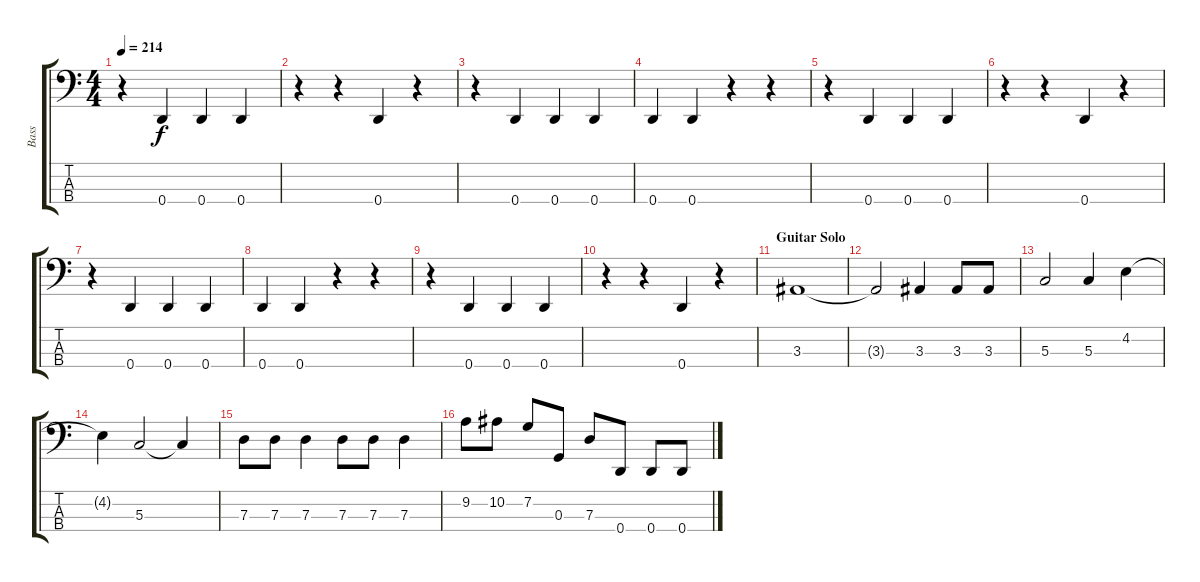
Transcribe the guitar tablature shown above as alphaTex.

\track ("Bass" "Bass") {instrument electricbasspick}
\staff {score tabs}
\tuning (F2 C2 G1 D1) {hide}
\ts (4 4)
\tempo 214
\clef f4
\ks c
r.4{dy f} 0.4.4 0.4.4 0.4.4 |
r.4 r.4 0.4.4 r.4 |
r.4 0.4.4 0.4.4 0.4.4 |
0.4.4 0.4.4 r.4 r.4 |
r.4 0.4.4 0.4.4 0.4.4 |
r.4 r.4 0.4.4 r.4 |
r.4 0.4.4 0.4.4 0.4.4 |
0.4.4 0.4.4 r.4 r.4 |
r.4 0.4.4 0.4.4 0.4.4 |
r.4 r.4 0.4.4 r.4 |
\section ("" "Guitar Solo")
3.3.1 |
3.3{t}.2 3.3.4 3.3.8 3.3.8 |
5.3.2 5.3.4 4.2.4 |
4.2{t}.4 5.3.2 5.3{t}.4 |
7.3.8 7.3.8 7.3.4 7.3.8 7.3.8 7.3.4 |
9.2.8 10.2.8 7.2.8 0.3.8 7.3.8 0.4.8 0.4.8 0.4.8
